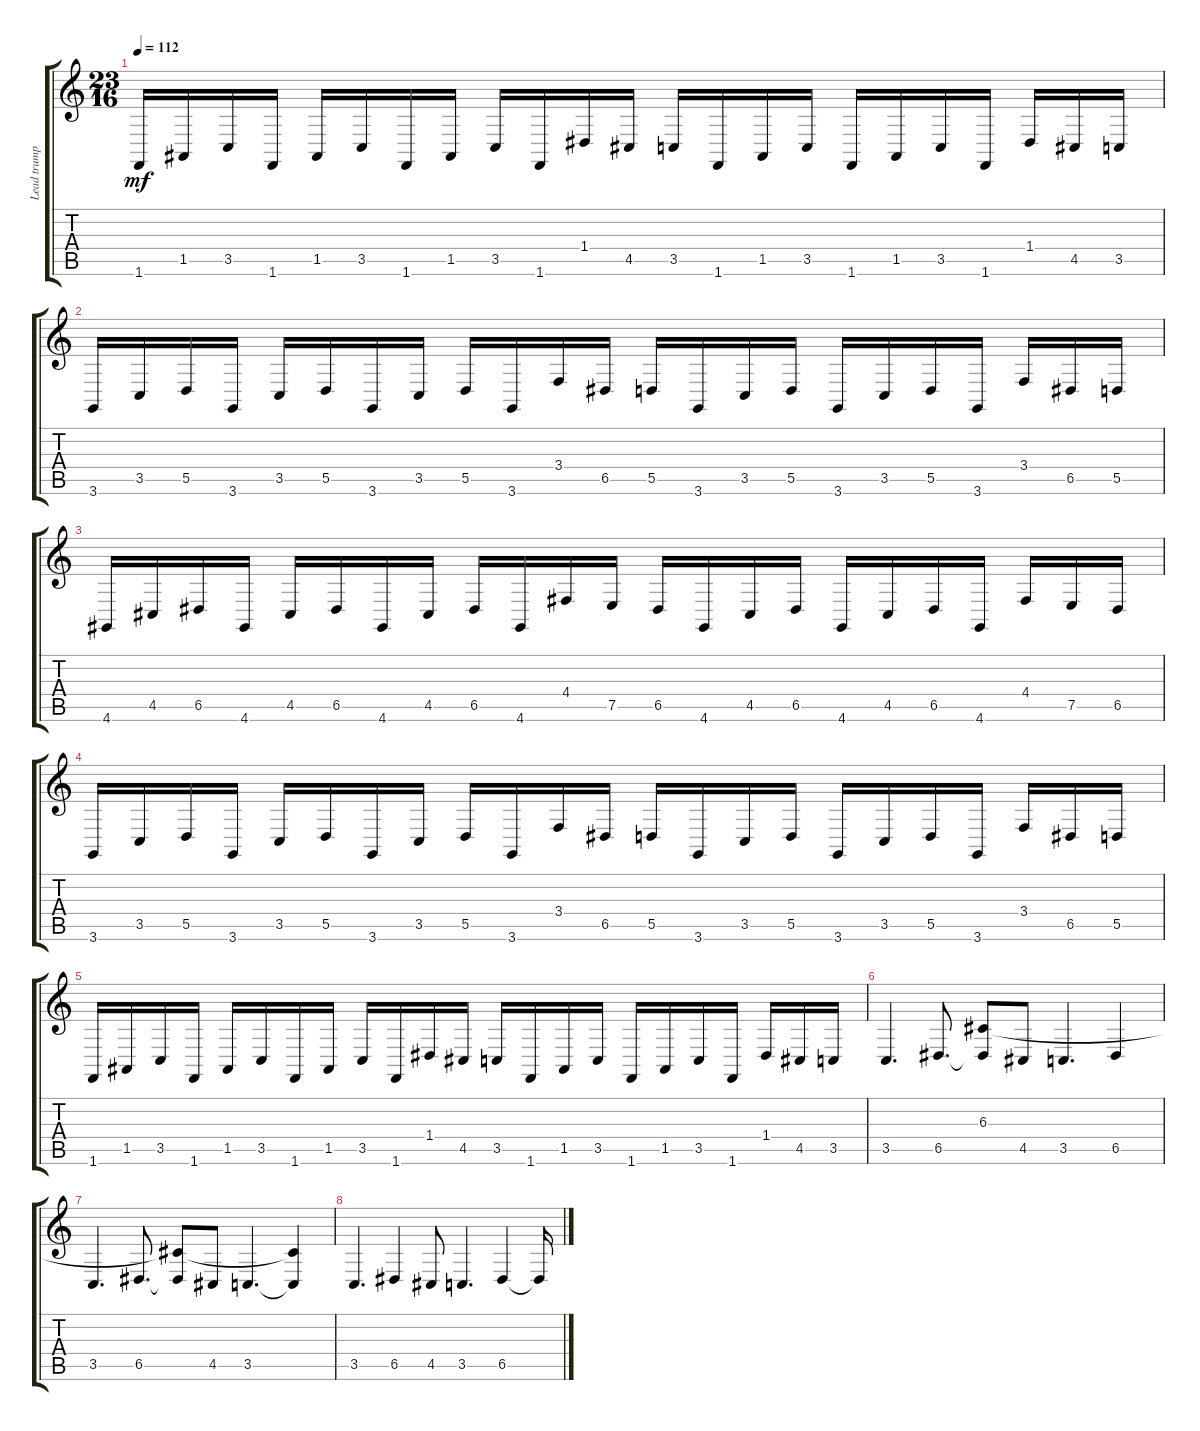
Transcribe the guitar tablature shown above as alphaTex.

\track ("Lead trumpet" "Lead trump") {instrument trumpet}
\staff {score tabs}
\tuning (E4 B3 G3 D3 A2 E2) {hide}
\ts (23 16)
\tempo 112
\clef g2
\ks c
1.6.16{dy mf} 1.5.16 3.5.16 1.6.16 1.5.16 3.5.16 1.6.16 1.5.16 3.5.16 1.6.16 1.4.16 4.5.16 3.5.16 1.6.16 1.5.16 3.5.16 1.6.16 1.5.16 3.5.16 1.6.16 1.4.16 4.5.16 3.5.16 |
3.6.16 3.5.16 5.5.16 3.6.16 3.5.16 5.5.16 3.6.16 3.5.16 5.5.16 3.6.16 3.4.16 6.5.16 5.5.16 3.6.16 3.5.16 5.5.16 3.6.16 3.5.16 5.5.16 3.6.16 3.4.16 6.5.16 5.5.16 |
4.6.16 4.5.16 6.5.16 4.6.16 4.5.16 6.5.16 4.6.16 4.5.16 6.5.16 4.6.16 4.4.16 7.5.16 6.5.16 4.6.16 4.5.16 6.5.16 4.6.16 4.5.16 6.5.16 4.6.16 4.4.16 7.5.16 6.5.16 |
3.6.16 3.5.16 5.5.16 3.6.16 3.5.16 5.5.16 3.6.16 3.5.16 5.5.16 3.6.16 3.4.16 6.5.16 5.5.16 3.6.16 3.5.16 5.5.16 3.6.16 3.5.16 5.5.16 3.6.16 3.4.16 6.5.16 5.5.16 |
1.6.16 1.5.16 3.5.16 1.6.16 1.5.16 3.5.16 1.6.16 1.5.16 3.5.16 1.6.16 1.4.16 4.5.16 3.5.16 1.6.16 1.5.16 3.5.16 1.6.16 1.5.16 3.5.16 1.6.16 1.4.16 4.5.16 3.5.16 |
3.5.4{d} 6.5.8{d} (6.3 6.5{t}).8 4.5.8 3.5.4{d} 6.5.4 |
3.5.4{d} 6.5.8{d} (6.3{t} 6.5{t}).8 4.5.8 3.5.4{d} (6.3{t} 3.5{t}).4 |
3.5.4{d} 6.5.4 4.5.8 3.5.4{d} 6.5.4 6.5{t}.16
